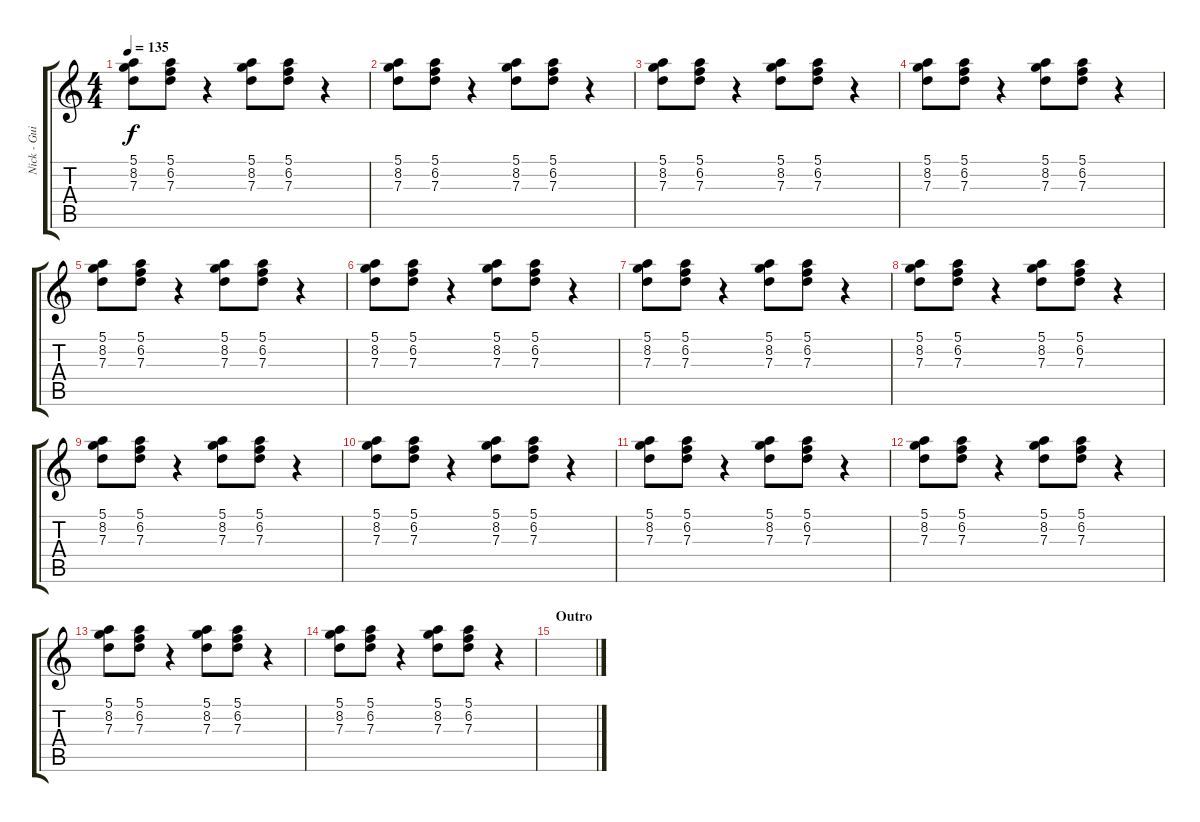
\track ("Nick - Guitar" "Nick - Gui") {instrument overdrivenguitar}
\staff {score tabs}
\tuning (E4 B3 G3 D3 A2 E2) {hide}
\ts (4 4)
\tempo 135
\clef g2
\ks c
(5.1 8.2 7.3).8{dy f volume 8} (5.1 6.2 7.3).8 r.4 (5.1 8.2 7.3).8 (5.1 6.2 7.3).8 r.4 |
(5.1 8.2 7.3).8 (5.1 6.2 7.3).8 r.4 (5.1 8.2 7.3).8 (5.1 6.2 7.3).8 r.4 |
(5.1 8.2 7.3).8{volume 6} (5.1 6.2 7.3).8 r.4 (5.1 8.2 7.3).8 (5.1 6.2 7.3).8 r.4 |
(5.1 8.2 7.3).8 (5.1 6.2 7.3).8 r.4 (5.1 8.2 7.3).8 (5.1 6.2 7.3).8 r.4 |
(5.1 8.2 7.3).8{volume 6} (5.1 6.2 7.3).8 r.4 (5.1 8.2 7.3).8 (5.1 6.2 7.3).8 r.4 |
(5.1 8.2 7.3).8 (5.1 6.2 7.3).8 r.4 (5.1 8.2 7.3).8 (5.1 6.2 7.3).8 r.4 |
(5.1 8.2 7.3).8{volume 8} (5.1 6.2 7.3).8 r.4 (5.1 8.2 7.3).8 (5.1 6.2 7.3).8 r.4 |
(5.1 8.2 7.3).8 (5.1 6.2 7.3).8 r.4 (5.1 8.2 7.3).8 (5.1 6.2 7.3).8 r.4 |
(5.1 8.2 7.3).8{volume 6} (5.1 6.2 7.3).8 r.4 (5.1 8.2 7.3).8 (5.1 6.2 7.3).8 r.4 |
(5.1 8.2 7.3).8 (5.1 6.2 7.3).8 r.4 (5.1 8.2 7.3).8 (5.1 6.2 7.3).8 r.4 |
(5.1 8.2 7.3).8{volume 6} (5.1 6.2 7.3).8 r.4 (5.1 8.2 7.3).8 (5.1 6.2 7.3).8 r.4 |
(5.1 8.2 7.3).8 (5.1 6.2 7.3).8 r.4 (5.1 8.2 7.3).8 (5.1 6.2 7.3).8 r.4 |
(5.1 8.2 7.3).8{volume 6} (5.1 6.2 7.3).8 r.4 (5.1 8.2 7.3).8 (5.1 6.2 7.3).8 r.4 |
(5.1 8.2 7.3).8 (5.1 6.2 7.3).8 r.4 (5.1 8.2 7.3).8 (5.1 6.2 7.3).8 r.4 |
\section ("" "Outro")
